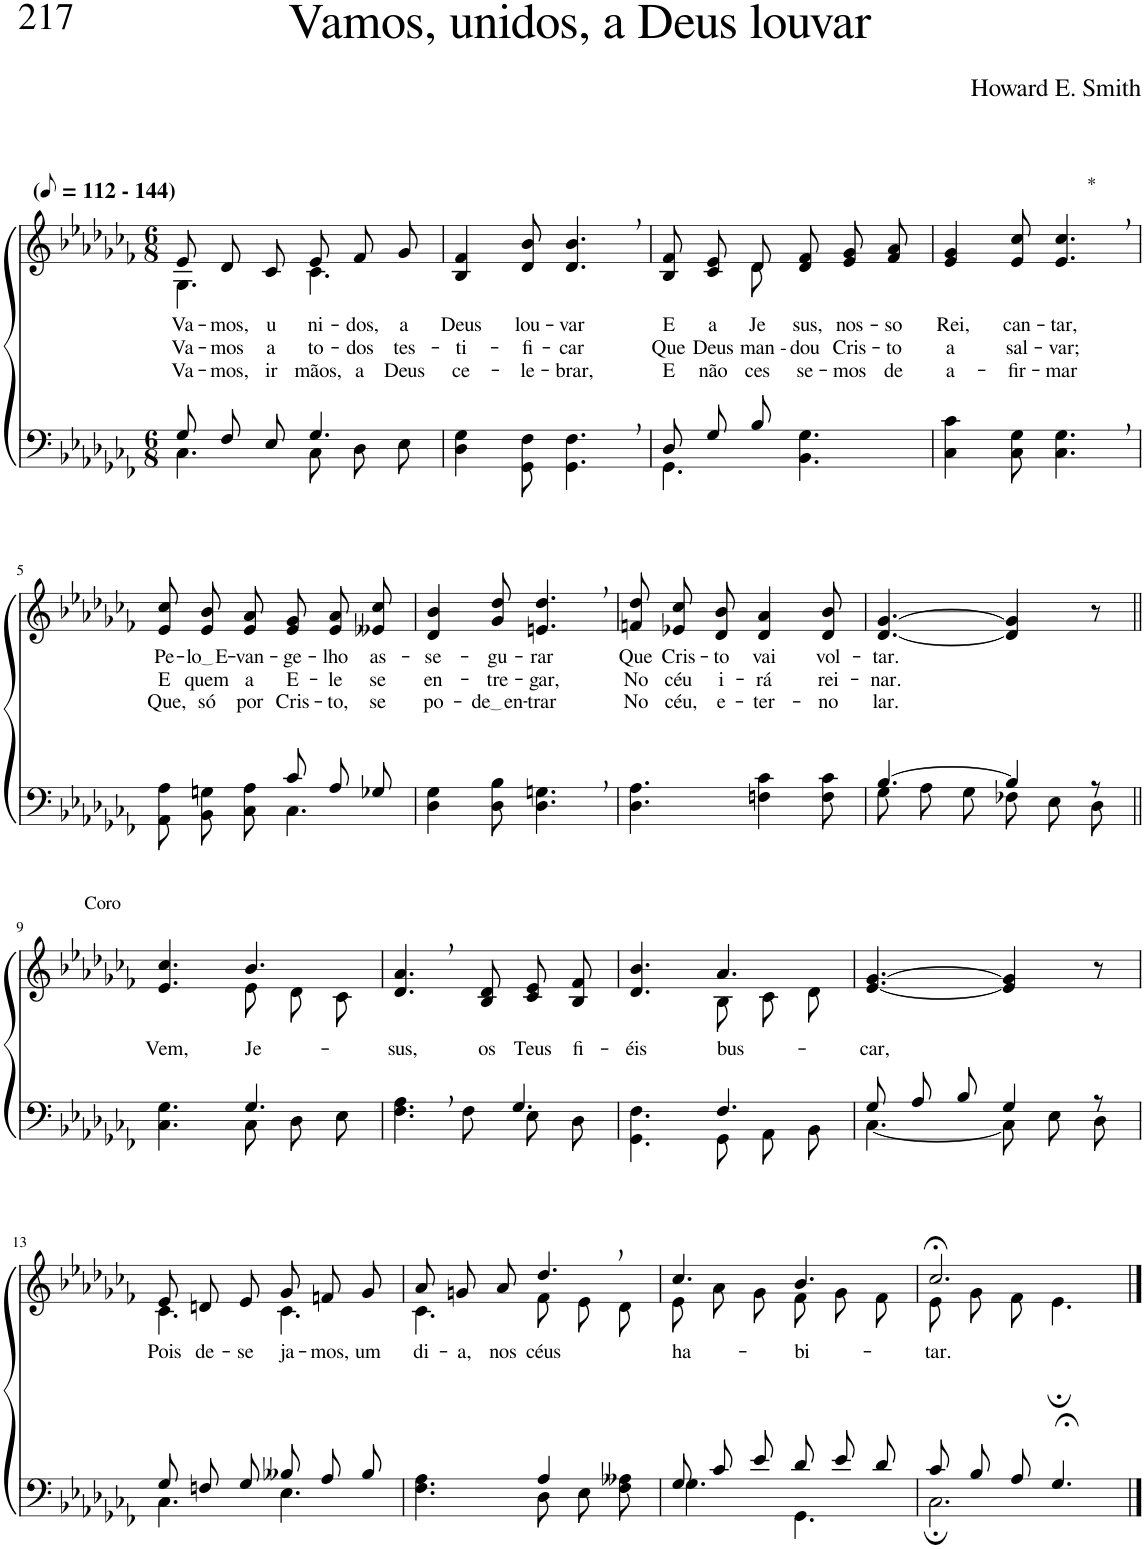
**kern	**kern	**text	**text	**text
*part2	*part1	*part1	*part1	*part1
*staff2	*staff1	*staff1	*staff1	*staff1
*I"Parte III e IV	*I"Parte I e II	*	*	*
*clefF4	*clefG2	*	*	*
*Trd-1c-2	*Trd-1c-2	*	*	*
*k[b-e-a-d-g-c-f-]	*k[b-e-a-d-g-c-f-]	*	*	*
*M6/8	*M6/8	*	*	*
*MM56	*MM56	*	*	*
=1	=1	=1	=1	=1
*^	*^	*	*	*
!	!	!LO:TX:a:B:t=(	!	!	!	!
!	!	!LO:TX:a:B:t=- 144)	!	!	!	!
!	!	!	!	!LO:LY:b	!LO:LY:b	!LO:LY:b
8G-/L	4.C-\	8e-/L	4.G-\	Va-	Va-	Va-
!	!	!	!	!LO:LY:b	!LO:LY:b	!LO:LY:b
8F-/	.	8d-/	.	-mos,	-mos	-mos,
!	!	!	!	!LO:LY:b	!LO:LY:b	!LO:LY:b
8E-/J	.	8c-/J	.	u-	a	ir-
!	!	!	!	!LO:LY:b	!LO:LY:b	!LO:LY:b
4.G-/	8C-\L	8e-/L	4.c-\	-ni-	to-	-mãos,
!	!	!	!	!LO:LY:b	!LO:LY:b	!LO:LY:b
.	8D-\	8f-/	.	-dos,	-dos	a
!	!	!	!	!LO:LY:b	!LO:LY:b	!LO:LY:b
.	8E-\J	8g-/J	.	a	tes-	Deus
*	*	*v	*v	*	*	*
=2	=2	=2	=2	=2	=2
!	!	!	!LO:LY:b	!LO:LY:b	!LO:LY:b
*v	*v	*	*	*	*
4D-\ 4G-\	4B-/ 4f-/	Deus	-ti-	ce-
!	!	!LO:LY:b	!LO:LY:b	!LO:LY:b
8GG-\ 8F-\	8d-/ 8b-/	lou-	-fi-	-le-
!	!	!LO:LY:b	!LO:LY:b	!LO:LY:b
4.GG-\, 4.F-\,	4.d-/, 4.b-/,	-var	-car	-brar,
=3	=3	=3	=3	=3
*^	*	*	*	*
!	!	!	!LO:LY:b	!LO:LY:b	!LO:LY:b
*	*	*^	*	*	*
8D-/L	4.GG-\	8B-/ 8f-/L	4ryy	E	Que	E
!	!	!	!	!LO:LY:b	!LO:LY:b	!LO:LY:b
8G-/	.	8c-/ 8e-/	.	a	Deus	não
!	!	!	!	!LO:LY:b	!LO:LY:b	!LO:LY:b
8B-/J	.	8d-/J	8d-\	Je-	-man --	ces-
!	!	!	!	!LO:LY:b	!LO:LY:b	!LO:LY:b
4.ryy	4.BB-\ 4.G-\	8d-/ 8f-/L	4.ryy	-sus,	-dou	-se-
!	!	!	!	!LO:LY:b	!LO:LY:b	!LO:LY:b
.	.	8e-/ 8g-/	.	nos-	Cris-	-mos
!	!	!	!	!LO:LY:b	!LO:LY:b	!LO:LY:b
.	.	8f-/ 8a-/J	.	-so	-to	de
*v	*v	*	*	*	*	*
*	*v	*v	*	*	*
=4	=4	=4	=4	=4
!	!	!LO:LY:b	!LO:LY:b	!LO:LY:b
4C-\ 4c-\	4e-/ 4g-/	Rei,	a	a-
!	!	!LO:LY:b	!LO:LY:b	!LO:LY:b
8C-\ 8G-\	8e-/ 8cc-/	can-	sal-	-fir-
!	!LO:TX:a:t=*	!	!	!
!	!	!LO:LY:b	!LO:LY:b	!LO:LY:b
4.C-\, 4.G-\,	4.e-/, 4.cc-/,	-tar,	-var;	-mar
!!LO:LB:g=z
=5	=5	=5	=5	=5
*^	*	*	*	*
!	!	!	!LO:LY:b	!LO:LY:b	!LO:LY:b
4.ryy	8AA-\ 8A-\L	8e-/ 8cc-/L	Pe-	E	Que,
!	!	!	!LO:LY:b	!LO:LY:b	!LO:LY:b
.	8BB-\ 8Gn\	8e-/ 8b-/	lo E	quem	só
!	!	!	!LO:LY:b	!LO:LY:b	!LO:LY:b
.	8C-\ 8A-\J	8e-/ 8a-/J	-van-	a	por
!	!	!	!LO:LY:b	!LO:LY:b	!LO:LY:b
8c-/L	4.C-\	8e-/ 8g-/L	-ge-	E-	Cris-
!	!	!	!LO:LY:b	!LO:LY:b	!LO:LY:b
8A-/	.	8e-/ 8a-/	-lho	-le	-to,
!	!	!	!LO:LY:b	!LO:LY:b	!LO:LY:b
8G-X/J	.	8e--X/ 8cc-/J	as-	se	se
*v	*v	*	*	*	*
=6	=6	=6	=6	=6
!	!	!LO:LY:b	!LO:LY:b	!LO:LY:b
4D-\ 4G-\	4d-/ 4b-/	-se-	en-	po-
!	!	!LO:LY:b	!LO:LY:b	!LO:LY:b
8D-\ 8B-\	8g-/ 8dd-/	-gu-	-tre-	de en
!	!	!LO:LY:b	!LO:LY:b	!LO:LY:b
4.D-\, 4.Gn\,	4.en/, 4.dd-/,	-rar	-gar,	-trar
=7	=7	=7	=7	=7
!	!	!LO:LY:b	!LO:LY:b	!LO:LY:b
4.D-\ 4.A-\	8fn/ 8dd-/L	Que	No	No
!	!	!LO:LY:b	!LO:LY:b	!LO:LY:b
.	8e-X/ 8cc-/	Cris-	céu	céu,
!	!	!LO:LY:b	!LO:LY:b	!LO:LY:b
.	8d-/ 8b-/J	-to	i-	e-
!	!	!LO:LY:b	!LO:LY:b	!LO:LY:b
4Fn\ 4c-\	4d-/ 4a-/	vai	-rá	-ter-
!	!	!LO:LY:b	!LO:LY:b	!LO:LY:b
8F\ 8c-\	8d-/ 8b-/	vol-	rei-	-no
=8	=8	=8	=8	=8
*^	*	*	*	*
!	!	!	!LO:LY:b	!LO:LY:b	!LO:LY:b
[4.B-/	8G-\L	[4.d-/ [4.g-/	-tar.	-nar.	lar.
.	8A-\	.	.	.	.
.	8G-\J	.	.	.	.
4B-/]	8F-X\L	4d-/] 4g-/]	.	.	.
.	8E-\	.	.	.	.
8r	8D-\J	8r	.	.	.
!!LO:LB:g=z
=9||	=9||	=9||	=9||	=9||	=9||
!	!	!LO:TX:a:t=Coro	!	!	!
!	!	!	!LO:LY:b	!	!
*	*	*^	*	*	*
4.ryy	4.C-\ 4.G-\	4.e-/ 4.cc-/	4.ryy	Vem,	.	.
!	!	!	!	!LO:LY:b	!	!
4.G-/	8C-\L	4.b-/	8e-\L	Je-	.	.
.	8D-\	.	8d-\	.	.	.
.	8E-\J	.	8c-\J	.	.	.
=10	=10	=10	=10	=10	=10	=10
!	!	!	!	!LO:LY:b	!	!
*	*	*v	*v	*	*	*
4.ryy	4.F-\ 4.A-\	4.d-/, 4.a-/,	-sus,	.	.
!	!	!	!LO:LY:b	!	!
4.G-/	8F-\L	8B-/ 8d-/L	os	.	.
!	!	!	!LO:LY:b	!	!
.	8E-\	8c-/ 8e-/	Teus	.	.
!	!	!	!LO:LY:b	!	!
.	8D-\J	8B-/ 8f-/J	fi-	.	.
=11	=11	=11	=11	=11	=11
!	!	!	!LO:LY:b	!	!
*	*	*^	*	*	*
4.ryy	4.GG-\ 4.F-\	4.d-/ 4.b-/	4.ryy	-éis	.	.
!	!	!	!	!LO:LY:b	!	!
4.F-/	8GG-\L	4.a-/	8B-\L	bus-	.	.
.	8AA-\	.	8c-\	.	.	.
.	8BB-\J	.	8d-\J	.	.	.
=12	=12	=12	=12	=12	=12	=12
!	!	!	!	!LO:LY:b	!	!
*	*	*v	*v	*	*	*
8G-/L	[4.C-\	[4.e-/ [4.g-/	-car,	.	.
8A-/	.	.	.	.	.
8B-/J	.	.	.	.	.
4G-/	8C-\L]	4e-/] 4g-/]	.	.	.
.	8E-\	.	.	.	.
8r	8D-\J	8r	.	.	.
!!LO:LB:g=z
=13	=13	=13	=13	=13	=13
*	*	*^	*	*	*
!	!	!	!	!LO:LY:b	!	!
8G-/L	4.C-\	8e-/L	4.c-\	Pois	.	.
!	!	!	!	!LO:LY:b	!	!
8Fn/	.	8dn/	.	de-	.	.
!	!	!	!	!LO:LY:b	!	!
8G-/J	.	8e-/J	.	-se-	.	.
!	!	!	!	!LO:LY:b	!	!
8B--X/L	4.E-\	8g-/L	4.c-\	-ja-	.	.
!	!	!	!	!LO:LY:b	!	!
8A-/	.	8fn/	.	-mos,	.	.
!	!	!	!	!LO:LY:b	!	!
8B--/J	.	8g-/J	.	um	.	.
=14	=14	=14	=14	=14	=14	=14
!	!	!	!	!LO:LY:b	!	!
4.ryy	4.F-\ 4.A-\	8a-/L	4.c-\	di-	.	.
!	!	!	!	!LO:LY:b	!	!
.	.	8gn/	.	-a,	.	.
!	!	!	!	!LO:LY:b	!	!
.	.	8a-/J	.	nos	.	.
!	!	!	!	!LO:LY:b	!	!
4A-/	8D-\L	4.dd-,/	8f-\L	céus	.	.
.	8E-\	.	8e-\	.	.	.
8ryy	8F-\ 8A--X\J	.	8d-\J	.	.	.
=15	=15	=15	=15	=15	=15	=15
!	!	!	!	!LO:LY:b	!	!
8G-/L	4.G-\	4.cc-/	8e-\L	ha-	.	.
8c-/	.	.	8a-\	.	.	.
8e-/J	.	.	8g-\J	.	.	.
!	!	!	!	!LO:LY:b	!	!
8d-/L	4.GG-\	4.b-/	8f-\L	-bi-	.	.
8e-/	.	.	8g-\	.	.	.
8d-/J	.	.	8f-\J	.	.	.
=16	=16	=16	=16	=16	=16	=16
!	!	!	!	!LO:LY:b	!	!
8c-/L	2.C-;\	2.cc-;</	8e-\L	-tar.	.	.
8B-/	.	.	8g-\	.	.	.
8A-/J	.	.	8f-\J	.	.	.
4.G-;</	.	.	4.e-;\	.	.	.
*v	*v	*	*	*	*	*
*	*v	*v	*	*	*
==	==	==	==	==
*-	*-	*-	*-	*-
